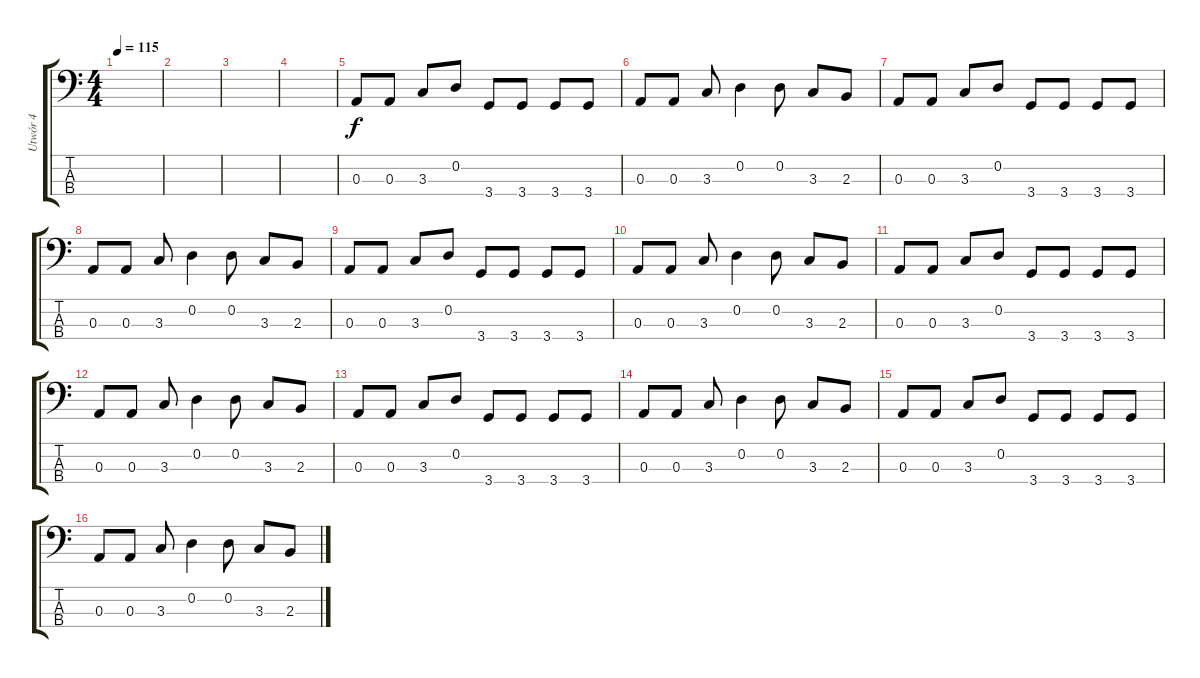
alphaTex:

\track ("Utwór 4" "Utwór 4") {instrument electricbasspick}
\staff {score tabs}
\tuning (G2 D2 A1 E1) {hide}
\ts (4 4)
\tempo 115
\clef f4
\ks c
|
|
|
|
0.3.8 0.3.8 3.3.8 0.2.8 3.4.8 3.4.8 3.4.8 3.4.8 |
0.3.8 0.3.8 3.3.8 0.2.4 0.2.8 3.3.8 2.3.8 |
0.3.8 0.3.8 3.3.8 0.2.8 3.4.8 3.4.8 3.4.8 3.4.8 |
0.3.8 0.3.8 3.3.8 0.2.4 0.2.8 3.3.8 2.3.8 |
0.3.8 0.3.8 3.3.8 0.2.8 3.4.8 3.4.8 3.4.8 3.4.8 |
0.3.8 0.3.8 3.3.8 0.2.4 0.2.8 3.3.8 2.3.8 |
0.3.8 0.3.8 3.3.8 0.2.8 3.4.8 3.4.8 3.4.8 3.4.8 |
0.3.8 0.3.8 3.3.8 0.2.4 0.2.8 3.3.8 2.3.8 |
0.3.8 0.3.8 3.3.8 0.2.8 3.4.8 3.4.8 3.4.8 3.4.8 |
0.3.8 0.3.8 3.3.8 0.2.4 0.2.8 3.3.8 2.3.8 |
0.3.8 0.3.8 3.3.8 0.2.8 3.4.8 3.4.8 3.4.8 3.4.8 |
0.3.8 0.3.8 3.3.8 0.2.4 0.2.8 3.3.8 2.3.8
